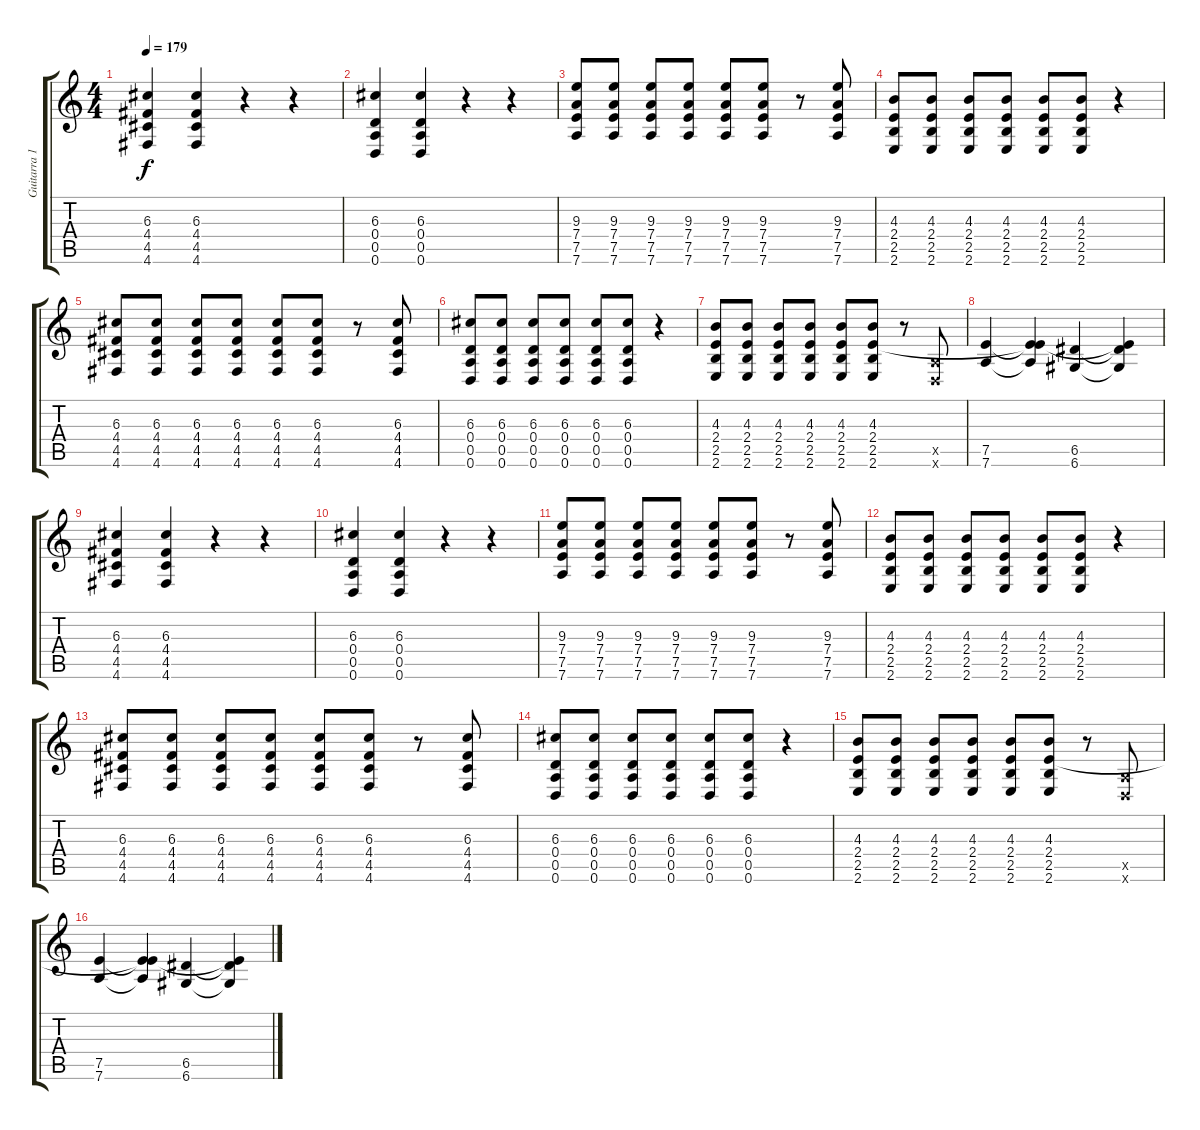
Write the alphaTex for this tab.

\track ("Guitarra 1" "Guitarra 1") {instrument electricguitarclean}
\staff {score tabs}
\tuning (E4 B3 G3 D3 A2 D2) {hide}
\ts (4 4)
\tempo 179
\clef g2
\ks c
(6.3 4.4 4.5 4.6).4{dy f instrument distortionguitar} (6.3 4.4 4.5 4.6).4 r.4 r.4 |
(6.3 0.4 0.5 0.6).4 (6.3 0.4 0.5 0.6).4 r.4 r.4 |
(9.3 7.4 7.5 7.6).8 (9.3 7.4 7.5 7.6).8 (9.3 7.4 7.5 7.6).8 (9.3 7.4 7.5 7.6).8 (9.3 7.4 7.5 7.6).8 (9.3 7.4 7.5 7.6).8 r.8 (9.3 7.4 7.5 7.6).8 |
(4.3 2.4 2.5 2.6).8 (4.3 2.4 2.5 2.6).8 (4.3 2.4 2.5 2.6).8 (4.3 2.4 2.5 2.6).8 (4.3 2.4 2.5 2.6).8 (4.3 2.4 2.5 2.6).8 r.4 |
(6.3 4.4 4.5 4.6).8 (6.3 4.4 4.5 4.6).8 (6.3 4.4 4.5 4.6).8 (6.3 4.4 4.5 4.6).8 (6.3 4.4 4.5 4.6).8 (6.3 4.4 4.5 4.6).8 r.8 (6.3 4.4 4.5 4.6).8 |
(6.3 0.4 0.5 0.6).8 (6.3 0.4 0.5 0.6).8 (6.3 0.4 0.5 0.6).8 (6.3 0.4 0.5 0.6).8 (6.3 0.4 0.5 0.6).8 (6.3 0.4 0.5 0.6).8 r.4 |
(4.3 2.4 2.5 2.6).8 (4.3 2.4 2.5 2.6).8 (4.3 2.4 2.5 2.6).8 (4.3 2.4 2.5 2.6).8 (4.3 2.4 2.5 2.6).8 (4.3 2.4 2.5 2.6).8 r.8 (0.5{x} 0.6{x}).8 |
(7.5 7.6).4 (2.4{t} 7.5{t} 7.6{t}).4 (6.5 6.6).4 (2.4{t} 6.5{t} 6.6{t}).4 |
(6.3 4.4 4.5 4.6).4{instrument distortionguitar} (6.3 4.4 4.5 4.6).4 r.4 r.4 |
(6.3 0.4 0.5 0.6).4 (6.3 0.4 0.5 0.6).4 r.4 r.4 |
(9.3 7.4 7.5 7.6).8 (9.3 7.4 7.5 7.6).8 (9.3 7.4 7.5 7.6).8 (9.3 7.4 7.5 7.6).8 (9.3 7.4 7.5 7.6).8 (9.3 7.4 7.5 7.6).8 r.8 (9.3 7.4 7.5 7.6).8 |
(4.3 2.4 2.5 2.6).8 (4.3 2.4 2.5 2.6).8 (4.3 2.4 2.5 2.6).8 (4.3 2.4 2.5 2.6).8 (4.3 2.4 2.5 2.6).8 (4.3 2.4 2.5 2.6).8 r.4 |
(6.3 4.4 4.5 4.6).8 (6.3 4.4 4.5 4.6).8 (6.3 4.4 4.5 4.6).8 (6.3 4.4 4.5 4.6).8 (6.3 4.4 4.5 4.6).8 (6.3 4.4 4.5 4.6).8 r.8 (6.3 4.4 4.5 4.6).8 |
(6.3 0.4 0.5 0.6).8 (6.3 0.4 0.5 0.6).8 (6.3 0.4 0.5 0.6).8 (6.3 0.4 0.5 0.6).8 (6.3 0.4 0.5 0.6).8 (6.3 0.4 0.5 0.6).8 r.4 |
(4.3 2.4 2.5 2.6).8 (4.3 2.4 2.5 2.6).8 (4.3 2.4 2.5 2.6).8 (4.3 2.4 2.5 2.6).8 (4.3 2.4 2.5 2.6).8 (4.3 2.4 2.5 2.6).8 r.8 (0.5{x} 0.6{x}).8 |
(7.5 7.6).4 (2.4{t} 7.5{t} 7.6{t}).4 (6.5 6.6).4 (2.4{t} 6.5{t} 6.6{t}).4
